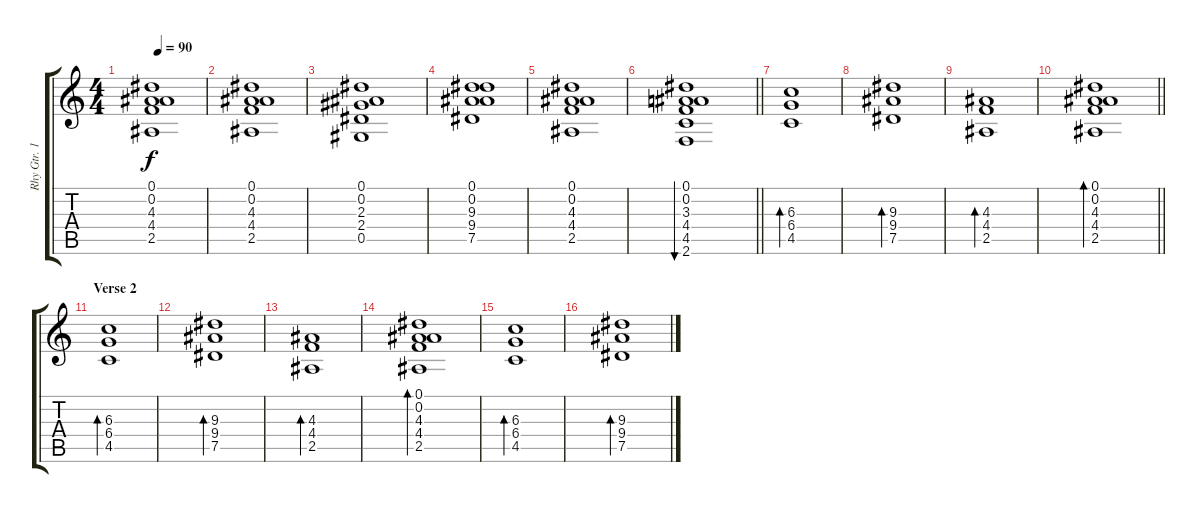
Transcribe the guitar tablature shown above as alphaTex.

\track ("Rhy Gtr. 1" "Rhy Gtr. 1") {instrument electricguitarclean}
\staff {score tabs}
\tuning (Eb4 Bb3 Gb3 Db3 Ab2 Eb2) {hide}
\ts (4 4)
\tempo 90
\clef g2
\ks c
(0.1 0.2 4.3 4.4 2.5).1{dy f} |
(0.1 0.2 4.3 4.4 2.5).1 |
(0.1 0.2 2.3 2.4 0.5).1 |
(0.1 0.2 9.3 9.4 7.5).1 |
(0.1 0.2 4.3 4.4 2.5).1 |
\barLineRight lightlight
(0.1 0.2 3.3 4.4 4.5 2.6).1{bu 60} |
\section ("" "")
(6.3 6.4 4.5).1{bd 240 volume 5 instrument electricguitarclean} |
(9.3 9.4 7.5).1{bd 240} |
(4.3 4.4 2.5).1{bd 240} |
\barLineRight lightlight
(0.1 0.2 4.3 4.4 2.5).1{bd 240} |
\section ("" "Verse 2")
(6.3 6.4 4.5).1{bd 240} |
(9.3 9.4 7.5).1{bd 240} |
(4.3 4.4 2.5).1{bd 240} |
(0.1 0.2 4.3 4.4 2.5).1{bd 240} |
(6.3 6.4 4.5).1{bd 240} |
(9.3 9.4 7.5).1{bd 240}
